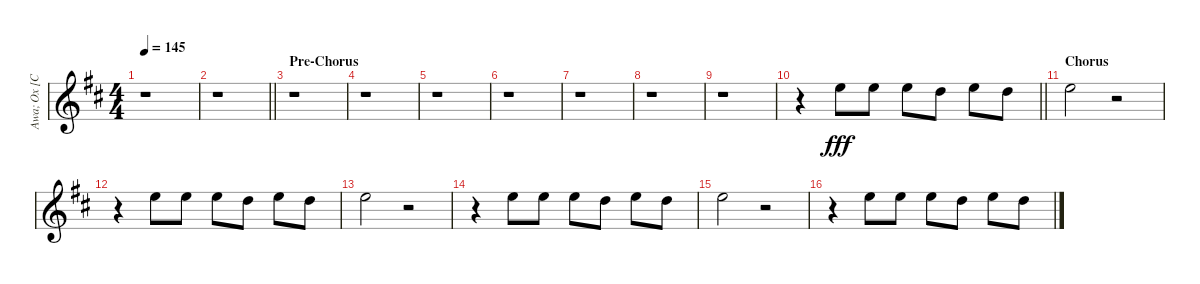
\track ("Awa; Ox [Choirs]" "Awa; Ox [C") {instrument lead1square}
\staff {score}
\tuning (E4 B3 G3 D3 A2 E2) {hide}
\ts (4 4)
\tempo 145
\clef g2
\ks d
r.1{dy fff} |
\barLineRight lightlight
r.1 |
\section ("" "Pre-Chorus")
r.1 |
r.1 |
r.1 |
r.1 |
r.1 |
r.1 |
r.1 |
\barLineRight lightlight
r.4 12.1.8 12.1.8 12.1.8 10.1.8 12.1.8 10.1.8 |
\section ("" "Chorus")
12.1.2 r.2 |
r.4 12.1.8 12.1.8 12.1.8 10.1.8 12.1.8 10.1.8 |
12.1.2 r.2 |
r.4 12.1.8 12.1.8 12.1.8 10.1.8 12.1.8 10.1.8 |
12.1.2 r.2 |
r.4 12.1.8 12.1.8 12.1.8 10.1.8 12.1.8 10.1.8
